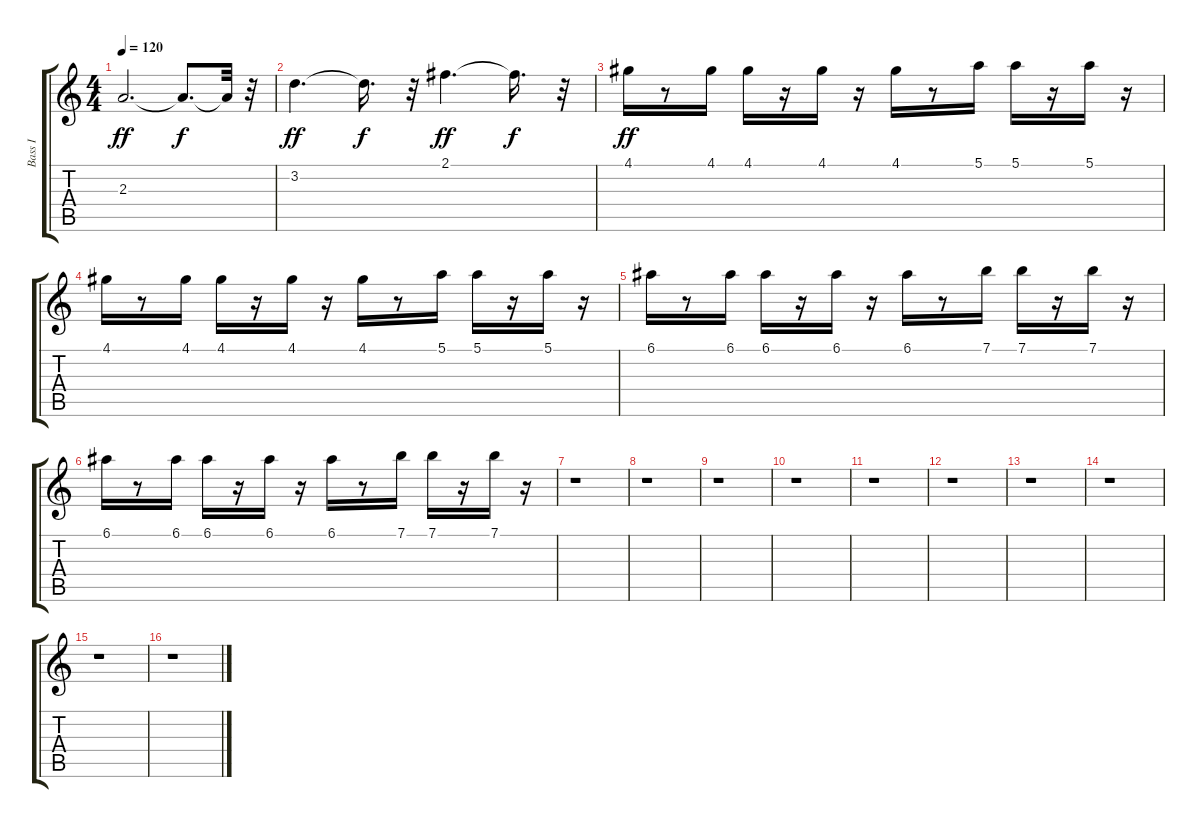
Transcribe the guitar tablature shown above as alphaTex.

\track ("Bass I" "Bass I") {instrument fretlessbass}
\staff {score tabs}
\tuning (E4 B3 G3 D3 A2 E2) {hide}
\ts (4 4)
\tempo 120
\clef g2
\ks c
2.3.2{d dy ff} 2.3{t}.8{d dy f} 2.3{t}.32 r.32 |
3.2.4{d dy ff} 3.2{t}.16{d dy f} r.32 2.1.4{d dy ff} 2.1{t}.16{d dy f} r.32 |
4.1.16{dy ff} r.8 4.1.16 4.1.16 r.16 4.1.16 r.16 4.1.16 r.8 5.1.16 5.1.16 r.16 5.1.16 r.16 |
4.1.16 r.8 4.1.16 4.1.16 r.16 4.1.16 r.16 4.1.16 r.8 5.1.16 5.1.16 r.16 5.1.16 r.16 |
6.1.16 r.8 6.1.16 6.1.16 r.16 6.1.16 r.16 6.1.16 r.8 7.1.16 7.1.16 r.16 7.1.16 r.16 |
6.1.16 r.8 6.1.16 6.1.16 r.16 6.1.16 r.16 6.1.16 r.8 7.1.16 7.1.16 r.16 7.1.16 r.16 |
r.1 |
r.1 |
r.1 |
r.1 |
r.1 |
r.1 |
r.1 |
r.1 |
r.1 |
r.1
